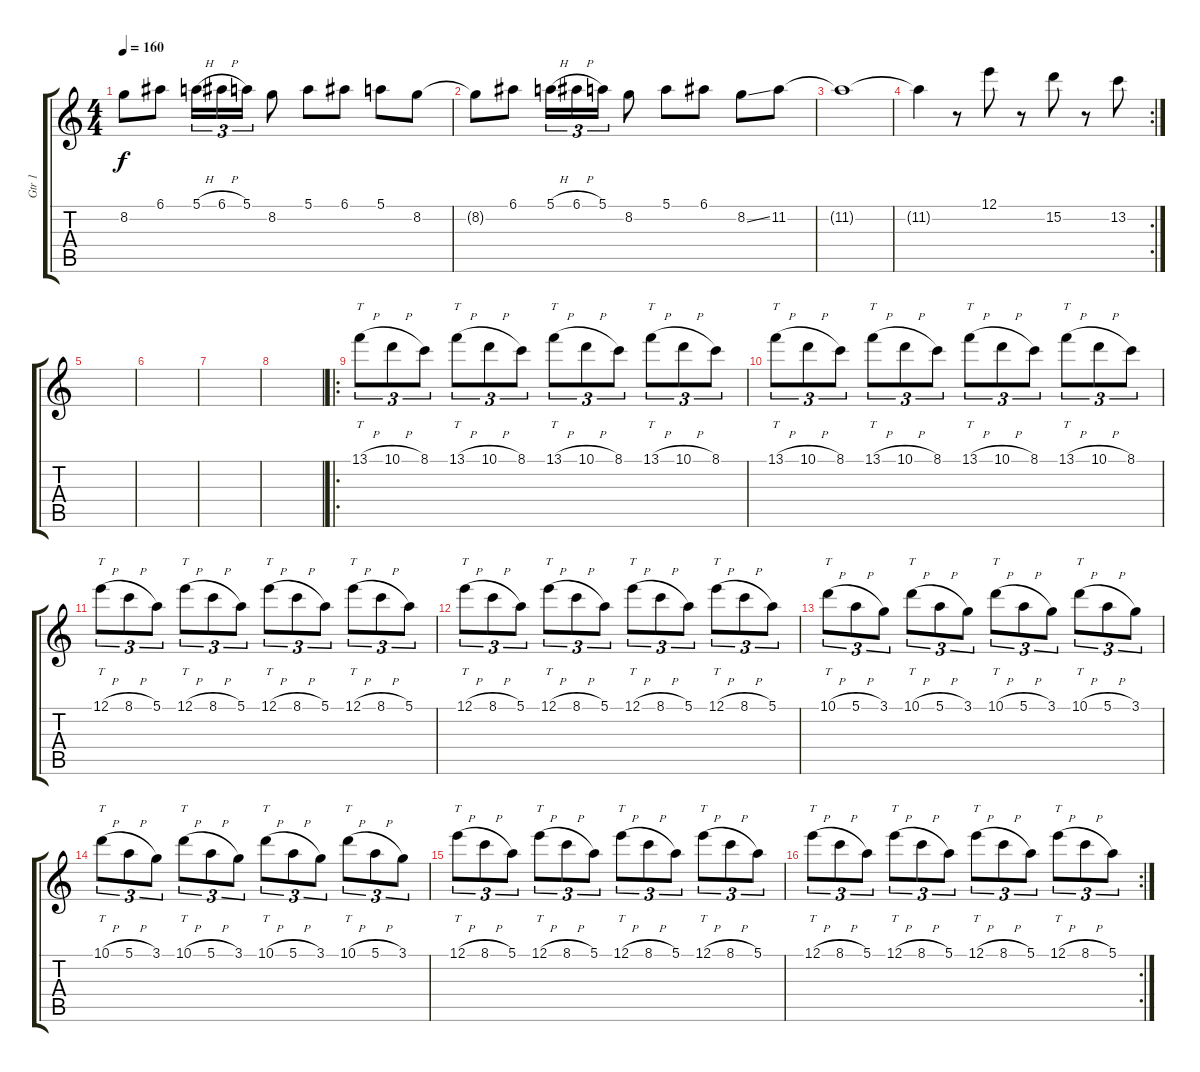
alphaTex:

\track ("Gtr 1" "Gtr 1") {instrument distortionguitar}
\staff {score tabs}
\tuning (E4 B3 G3 D3 A2 E2) {hide}
\ts (4 4)
\tempo 160
\clef g2
\ks c
8.2{t}.8{dy f} 6.1.8 5.1{h}.16{tu (3 2)} 6.1{h}.16{tu (3 2)} 5.1.16{tu (3 2)} 8.2.8 5.1.8 6.1.8 5.1.8 8.2.8 |
8.2{t}.8 6.1.8 5.1{h}.16{tu (3 2)} 6.1{h}.16{tu (3 2)} 5.1.16{tu (3 2)} 8.2.8 5.1.8 6.1.8 8.2{ss}.8 11.2.8 |
11.2{t}.1 |
\rc 2
11.2{t}.4 r.8 12.1.8 r.8 15.2.8 r.8 13.2.8 |
|
|
|
|
\ro
13.1{h}.8{tt tu (3 2)} 10.1{h}.8{tu (3 2)} 8.1.8{tu (3 2)} 13.1{h}.8{tt tu (3 2)} 10.1{h}.8{tu (3 2)} 8.1.8{tu (3 2)} 13.1{h}.8{tt tu (3 2)} 10.1{h}.8{tu (3 2)} 8.1.8{tu (3 2)} 13.1{h}.8{tt tu (3 2)} 10.1{h}.8{tu (3 2)} 8.1.8{tu (3 2)} |
13.1{h}.8{tt tu (3 2)} 10.1{h}.8{tu (3 2)} 8.1.8{tu (3 2)} 13.1{h}.8{tt tu (3 2)} 10.1{h}.8{tu (3 2)} 8.1.8{tu (3 2)} 13.1{h}.8{tt tu (3 2)} 10.1{h}.8{tu (3 2)} 8.1.8{tu (3 2)} 13.1{h}.8{tt tu (3 2)} 10.1{h}.8{tu (3 2)} 8.1.8{tu (3 2)} |
12.1{h}.8{tt tu (3 2)} 8.1{h}.8{tu (3 2)} 5.1.8{tu (3 2)} 12.1{h}.8{tt tu (3 2)} 8.1{h}.8{tu (3 2)} 5.1.8{tu (3 2)} 12.1{h}.8{tt tu (3 2)} 8.1{h}.8{tu (3 2)} 5.1.8{tu (3 2)} 12.1{h}.8{tt tu (3 2)} 8.1{h}.8{tu (3 2)} 5.1.8{tu (3 2)} |
12.1{h}.8{tt tu (3 2)} 8.1{h}.8{tu (3 2)} 5.1.8{tu (3 2)} 12.1{h}.8{tt tu (3 2)} 8.1{h}.8{tu (3 2)} 5.1.8{tu (3 2)} 12.1{h}.8{tt tu (3 2)} 8.1{h}.8{tu (3 2)} 5.1.8{tu (3 2)} 12.1{h}.8{tt tu (3 2)} 8.1{h}.8{tu (3 2)} 5.1.8{tu (3 2)} |
10.1{h}.8{tt tu (3 2)} 5.1{h}.8{tu (3 2)} 3.1.8{tu (3 2)} 10.1{h}.8{tt tu (3 2)} 5.1{h}.8{tu (3 2)} 3.1.8{tu (3 2)} 10.1{h}.8{tt tu (3 2)} 5.1{h}.8{tu (3 2)} 3.1.8{tu (3 2)} 10.1{h}.8{tt tu (3 2)} 5.1{h}.8{tu (3 2)} 3.1.8{tu (3 2)} |
10.1{h}.8{tt tu (3 2)} 5.1{h}.8{tu (3 2)} 3.1.8{tu (3 2)} 10.1{h}.8{tt tu (3 2)} 5.1{h}.8{tu (3 2)} 3.1.8{tu (3 2)} 10.1{h}.8{tt tu (3 2)} 5.1{h}.8{tu (3 2)} 3.1.8{tu (3 2)} 10.1{h}.8{tt tu (3 2)} 5.1{h}.8{tu (3 2)} 3.1.8{tu (3 2)} |
12.1{h}.8{tt tu (3 2)} 8.1{h}.8{tu (3 2)} 5.1.8{tu (3 2)} 12.1{h}.8{tt tu (3 2)} 8.1{h}.8{tu (3 2)} 5.1.8{tu (3 2)} 12.1{h}.8{tt tu (3 2)} 8.1{h}.8{tu (3 2)} 5.1.8{tu (3 2)} 12.1{h}.8{tt tu (3 2)} 8.1{h}.8{tu (3 2)} 5.1.8{tu (3 2)} |
\rc 2
12.1{h}.8{tt tu (3 2)} 8.1{h}.8{tu (3 2)} 5.1.8{tu (3 2)} 12.1{h}.8{tt tu (3 2)} 8.1{h}.8{tu (3 2)} 5.1.8{tu (3 2)} 12.1{h}.8{tt tu (3 2)} 8.1{h}.8{tu (3 2)} 5.1.8{tu (3 2)} 12.1{h}.8{tt tu (3 2)} 8.1{h}.8{tu (3 2)} 5.1.8{tu (3 2)}
